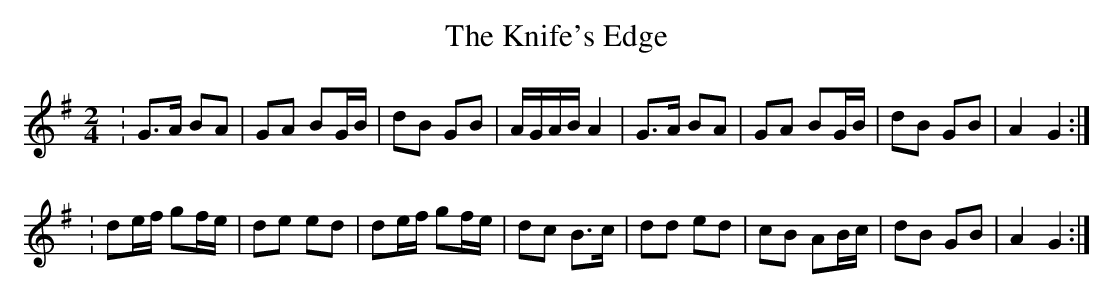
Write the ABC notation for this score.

X:1
T:The Knife's Edge
L:1/8
M:2/4
K:G
:G>A BA|GA BG/2B/2|dB GB|A/2G/2A/2B/2 A2|G>A BA|GA BG/2B/2|dB GB|A2G2:|
:de/2f/2 gf/2e/2|de ed|de/2f/2 gf/2e/2|dc B>c|dd ed|cB AB/2c/2|dB GB|A2G2:|
